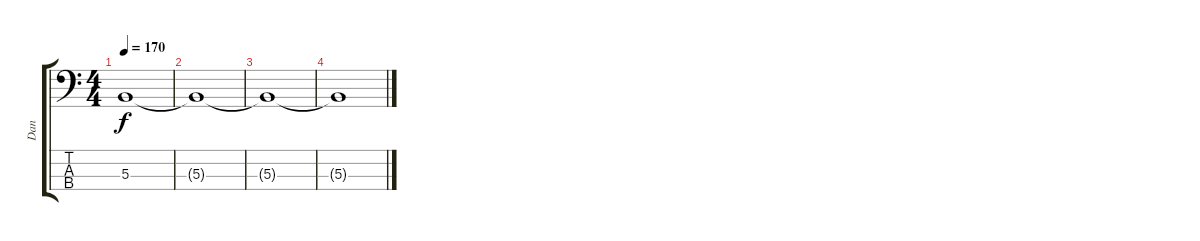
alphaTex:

\track ("Dan" "Dan") {instrument electricbasspick}
\staff {score tabs}
\tuning (E2 B1 Gb1 B0) {hide}
\ts (4 4)
\tempo 170
\clef f4
\ks c
5.3{t}.1{dy f} |
5.3{t}.1 |
5.3{t}.1 |
5.3{t}.1
